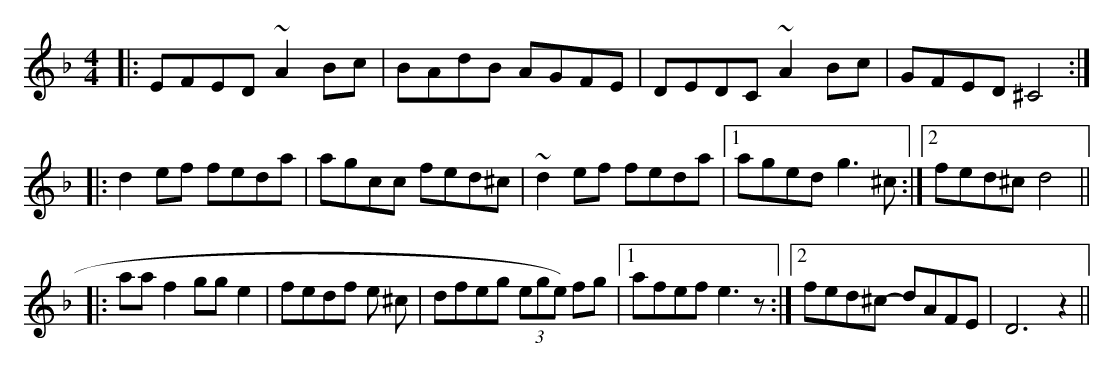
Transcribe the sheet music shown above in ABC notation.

X:1
M:4/4
K:Dmin
|:EFED ~A2 Bc|BAdB AGFE|DEDC ~A2 Bc|GFED ^C4:|
|:d2 ef feda|agcc fed^c|~d2 ef feda|1 aged g3 ^c:|2 fed^c d4||
|:aa f2 gg e2|fedf e 3^c|dfeg (3ege) fg|1 afef e3 z:|2 fed^c- dAFE|D6 z2||
